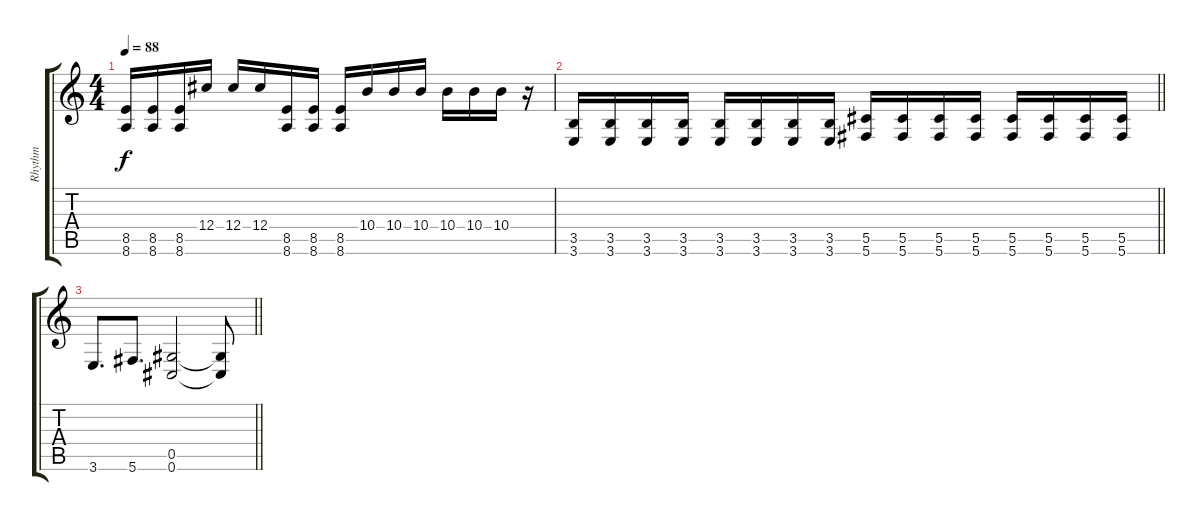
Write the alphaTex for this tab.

\track ("Rhythm" "Rhythm") {instrument distortionguitar}
\staff {score tabs}
\tuning (Eb4 Bb3 Gb3 Db3 Ab2 Db2) {hide}
\ts (4 4)
\tempo 88
\clef g2
\ks c
(8.5 8.6).16{dy f} (8.5 8.6).16 (8.5 8.6).16 12.4.16 12.4.16 12.4.16 (8.5 8.6).16 (8.5 8.6).16 (8.5 8.6).16 10.4.16 10.4.16 10.4.16 10.4.16 10.4.16 10.4.16 r.16 |
\barLineRight lightlight
(3.5 3.6).16 (3.5 3.6).16 (3.5 3.6).16 (3.5 3.6).16 (3.5 3.6).16 (3.5 3.6).16 (3.5 3.6).16 (3.5 3.6).16 (5.5 5.6).16 (5.5 5.6).16 (5.5 5.6).16 (5.5 5.6).16 (5.5 5.6).16 (5.5 5.6).16 (5.5 5.6).16 (5.5 5.6).16 |
\barLineRight lightlight
3.6.8{d} 5.6.8{d} (0.5 0.6).2 (0.5{t} 0.6{t}).8
